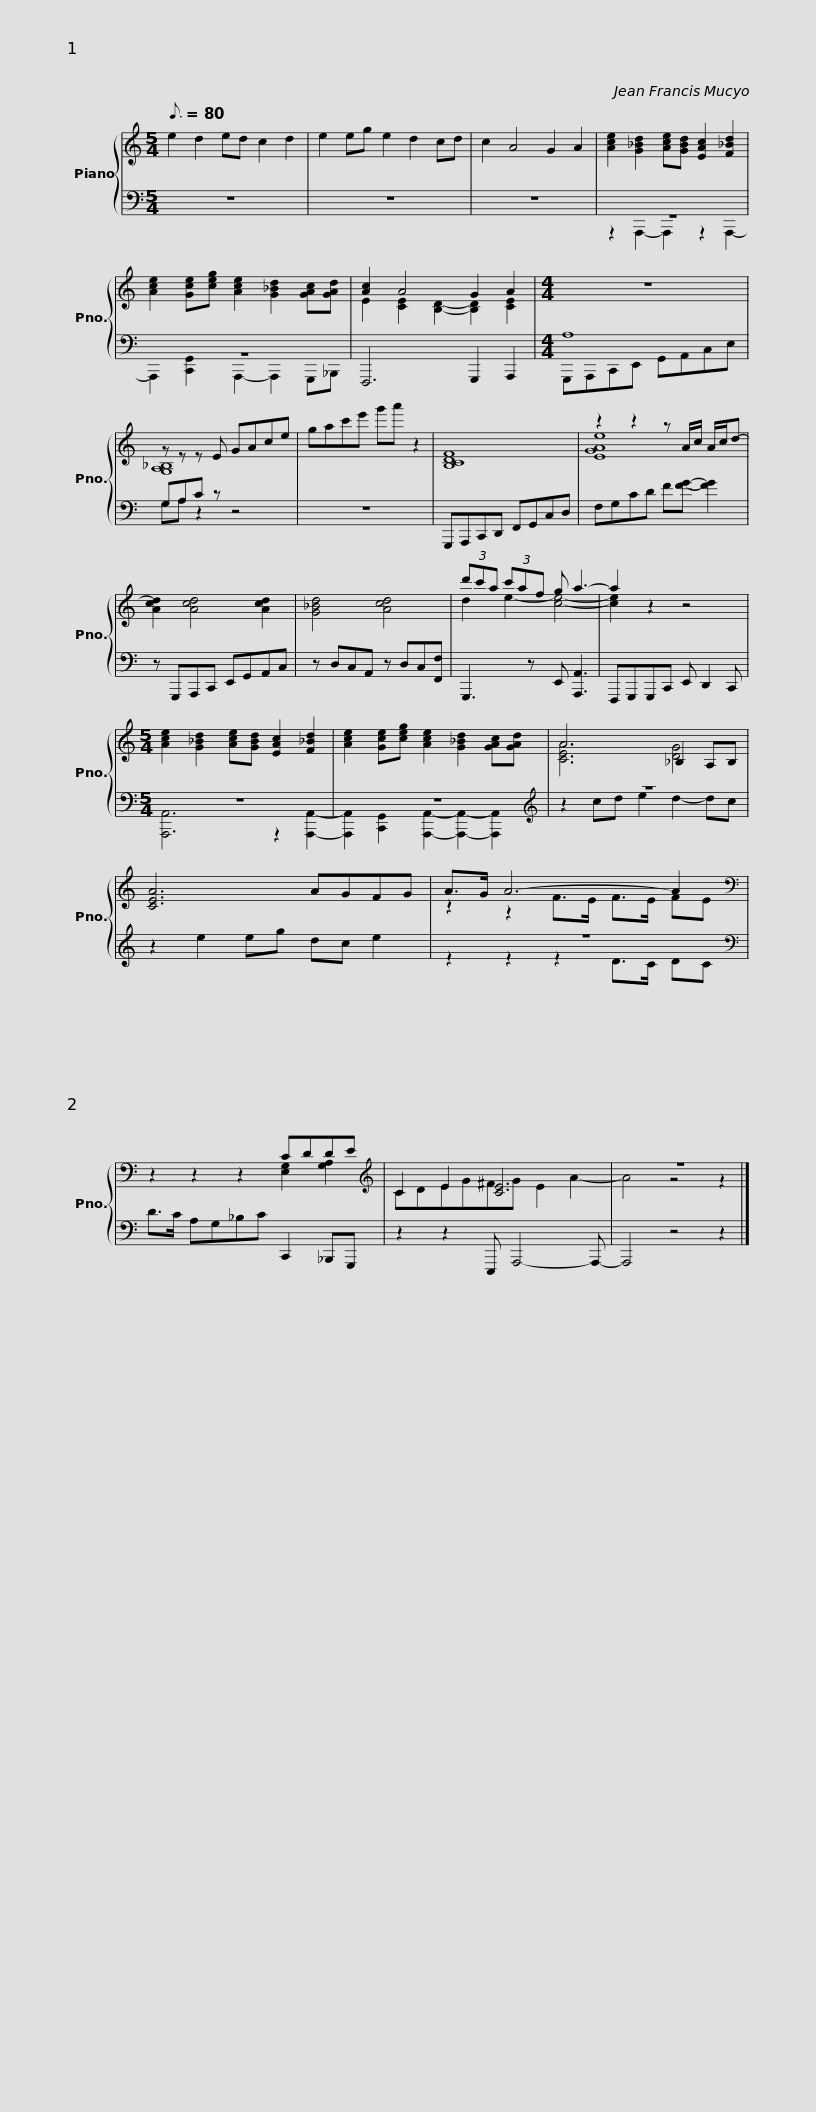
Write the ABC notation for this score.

X:1
%%score { ( 1 4 5 ) | ( 2 3 ) }
L:1/8
Q:3/16=80
M:5/4
I:linebreak $
K:C
V:1 treble
V:4 treble
V:5 treble
V:2 bass
V:3 bass
V:1
 e2 d2 ed c2 d2 | e2 eg e2 d2 cd | c2 A4 G2 A2 | [Ace]2 [G_Bd]2 [Ace][GBd] [EAc]2 [F_Bd]2 | [Ace]2 [Gce][ceg] [Ace]2 [G_Bd]2 [GAc][GAd] |$ %5
 [Ac]2 A4 G2 A2 |[M:4/4] z8 | z z z E GAce | gac'e' g'a' z2 |$ [B,CDF]8 | %10
 z2 z2 z A/c/ A/c/d- | [Acd]2 [Acd]4 [Acd]2 | [G_Bd]4 [Acd]4 |$ (3d'c'a (3c'af g a3- | a2 z2 z4 | %15
[M:5/4] [Ace]2 [G_Bd]2 [Ace][GBd] [EAc]2 [F_Bd]2 | [Ace]2 [Gce][ceg] [Ace]2 [G_Bd]2 [GAc][GAd] |$ A6 _B,2 A,B, | [CEA]6 AGFG | A>G A6- A2 | %20
[K:bass] z2 z2 z2 CDDE |$[K:treble] C2 E2 [CE]6 |$ z10 |] %23
V:2
 z10 | z10 | z10 | z10 | z10 |$ %5
 F,,,6 G,,,2 A,,,2 |[M:4/4] A,8 | G,A,C z z4 | z8 |$ G,,,A,,,C,,D,, F,,G,,C,D, | %10
 F,G,CD F[FG]- [FG]2 | z G,,,A,,,C,, E,,G,,A,,C, | z D,C,A,, z D,C,[F,,F,] |$ G,,,3 z E,, [A,,,A,,]3 | F,,,G,,,G,,,C,, E,, D,,2 C,, | %15
[M:5/4] z10 | z10 |$[K:treble] z10 | z2 e2 eg dc e2 | z10 | %20
[K:bass] D>C A,G,_B,C C,,2 _B,,,G,,, |$ z2 z2 E,,, A,,,4- A,,,- |$ A,,,4 z4 z2 |] %23
V:3
 x10 | x10 | x10 | z2 A,,,2- A,,,2 z2 A,,,2- | A,,,2 [C,,G,,]2 A,,,2- A,,,2 G,,,_B,,, |$ %5
 x10 |[M:4/4] G,,,A,,,C,,E,, G,,A,,C,E, | G,A, z2 z4 | x8 |$ x8 | %10
 x8 | x8 | x8 |$ x8 | x8 | %15
[M:5/4] [A,,,A,,]6 z2 [A,,,A,,]2- | [A,,,A,,]2 [C,,G,,]2 [A,,,A,,]2- [A,,,A,,]2- [A,,,A,,]2 |$[K:treble] z2 cd e2 d2- dc | x10 | z2 z2 z2 D>C DC | %20
[K:bass] x10 |$ x10 |$ x10 |] %23
V:4
 x10 | x10 | x10 | x10 | x10 |$ %5
 E2 [CE]2 [B,D]2- [B,D]2 [CE]2 |[M:4/4] x8 | [G,A,_B,]8 | x8 |$ x8 | %10
 [EGAe]8 | x8 | x8 |$ d2 e2- [ce]4- | [ce]2 z2 z4 | %15
[M:5/4] x10 | x10 |$ [CEA]6 [DG]4 | x10 | z2 z2 F>E F>E FE | %20
[K:bass] z2 z2 z2 [E,G,]2 [G,A,]2 |$[K:treble] x10 |$ x10 |] %23
V:5
 x10 | x10 | x10 | x10 | x10 |$ %5
 x10 |[M:4/4] x8 | x8 | x8 |$ x8 | %10
 x8 | x8 | x8 |$ x8 | x8 | %15
[M:5/4] x10 | x10 |$ x10 | x10 | x10 | %20
[K:bass] x10 |$[K:treble] CDEG^FG E2 A2- |$ A4 z4 z2 |] %23
